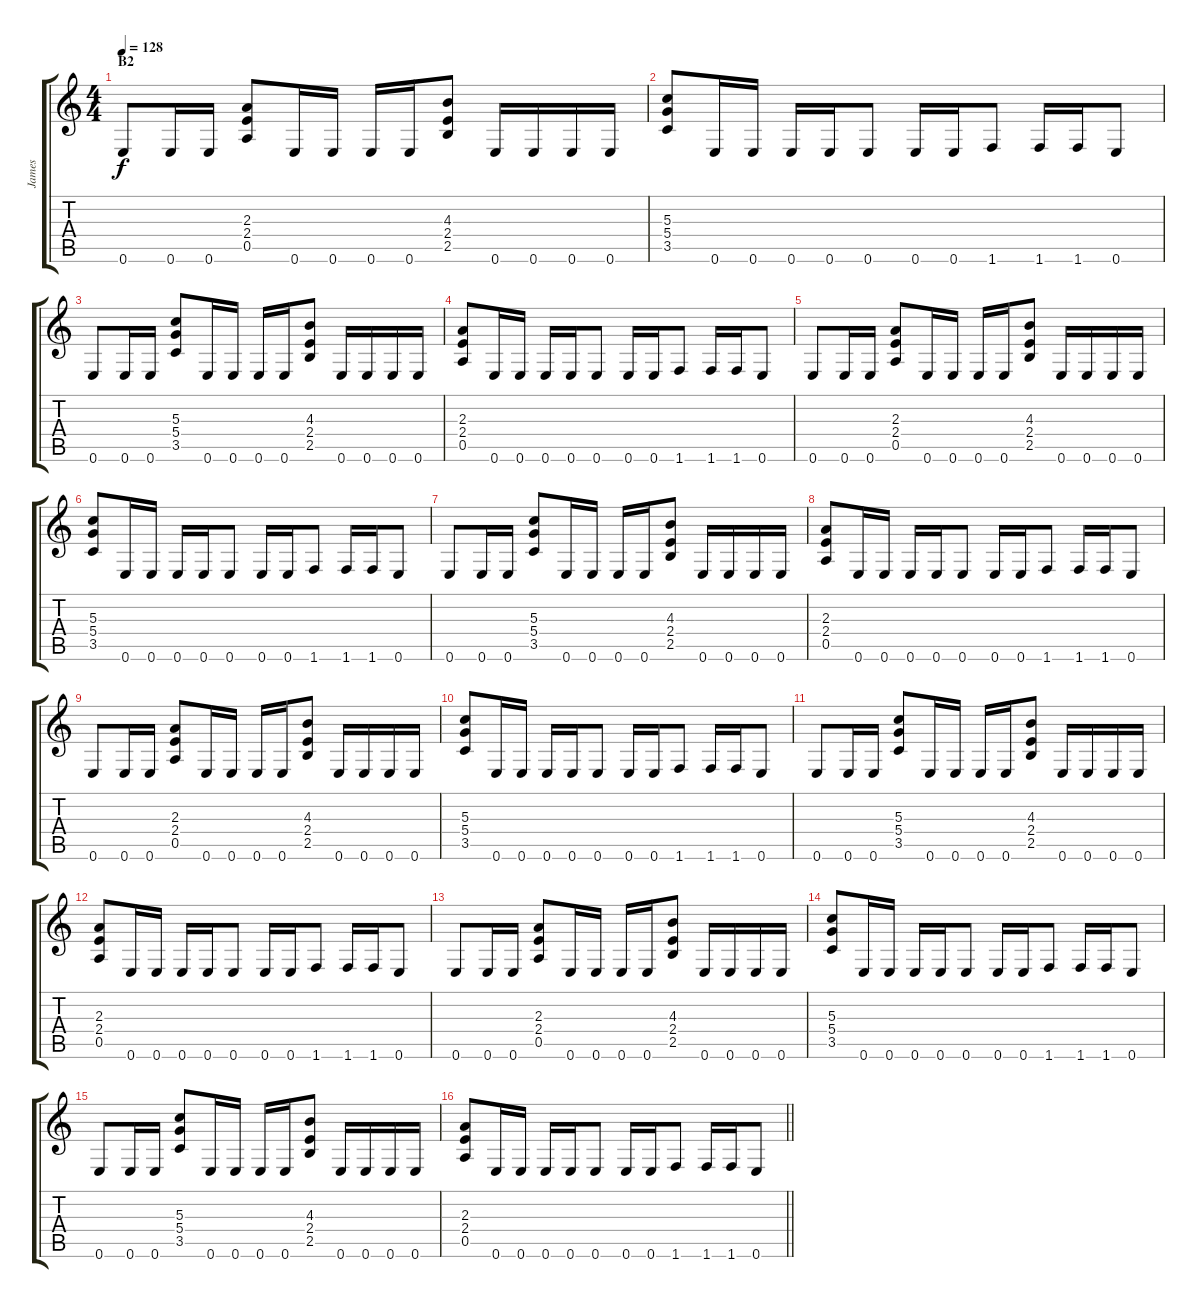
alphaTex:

\track ("James" "James") {instrument distortionguitar}
\staff {score tabs}
\tuning (E4 B3 G3 D3 A2 E2) {hide}
\ts (4 4)
\section ("" "B2")
\tempo 128
\clef g2
\ks c
0.6.8{dy f volume 12 balance 16} 0.6.16 0.6.16 (2.3 2.4 0.5).8 0.6.16 0.6.16 0.6.16 0.6.16 (4.3 2.4 2.5).8 0.6.16 0.6.16 0.6.16 0.6.16 |
(5.3 5.4 3.5).8 0.6.16 0.6.16 0.6.16 0.6.16 0.6.8 0.6.16 0.6.16 1.6.8 1.6.16 1.6.16 0.6.8 |
0.6.8 0.6.16 0.6.16 (5.3 5.4 3.5).8 0.6.16 0.6.16 0.6.16 0.6.16 (4.3 2.4 2.5).8 0.6.16 0.6.16 0.6.16 0.6.16 |
(2.3 2.4 0.5).8 0.6.16 0.6.16 0.6.16 0.6.16 0.6.8 0.6.16 0.6.16 1.6.8 1.6.16 1.6.16 0.6.8 |
0.6.8 0.6.16 0.6.16 (2.3 2.4 0.5).8 0.6.16 0.6.16 0.6.16 0.6.16 (4.3 2.4 2.5).8 0.6.16 0.6.16 0.6.16 0.6.16 |
(5.3 5.4 3.5).8 0.6.16 0.6.16 0.6.16 0.6.16 0.6.8 0.6.16 0.6.16 1.6.8 1.6.16 1.6.16 0.6.8 |
0.6.8 0.6.16 0.6.16 (5.3 5.4 3.5).8 0.6.16 0.6.16 0.6.16 0.6.16 (4.3 2.4 2.5).8 0.6.16 0.6.16 0.6.16 0.6.16 |
(2.3 2.4 0.5).8 0.6.16 0.6.16 0.6.16 0.6.16 0.6.8 0.6.16 0.6.16 1.6.8 1.6.16 1.6.16 0.6.8 |
0.6.8 0.6.16 0.6.16 (2.3 2.4 0.5).8 0.6.16 0.6.16 0.6.16 0.6.16 (4.3 2.4 2.5).8 0.6.16 0.6.16 0.6.16 0.6.16 |
(5.3 5.4 3.5).8 0.6.16 0.6.16 0.6.16 0.6.16 0.6.8 0.6.16 0.6.16 1.6.8 1.6.16 1.6.16 0.6.8 |
0.6.8 0.6.16 0.6.16 (5.3 5.4 3.5).8 0.6.16 0.6.16 0.6.16 0.6.16 (4.3 2.4 2.5).8 0.6.16 0.6.16 0.6.16 0.6.16 |
(2.3 2.4 0.5).8 0.6.16 0.6.16 0.6.16 0.6.16 0.6.8 0.6.16 0.6.16 1.6.8 1.6.16 1.6.16 0.6.8 |
0.6.8 0.6.16 0.6.16 (2.3 2.4 0.5).8 0.6.16 0.6.16 0.6.16 0.6.16 (4.3 2.4 2.5).8 0.6.16 0.6.16 0.6.16 0.6.16 |
(5.3 5.4 3.5).8 0.6.16 0.6.16 0.6.16 0.6.16 0.6.8 0.6.16 0.6.16 1.6.8 1.6.16 1.6.16 0.6.8 |
0.6.8 0.6.16 0.6.16 (5.3 5.4 3.5).8 0.6.16 0.6.16 0.6.16 0.6.16 (4.3 2.4 2.5).8 0.6.16 0.6.16 0.6.16 0.6.16 |
\barLineRight lightlight
(2.3 2.4 0.5).8 0.6.16 0.6.16 0.6.16 0.6.16 0.6.8 0.6.16 0.6.16 1.6.8 1.6.16 1.6.16 0.6.8
